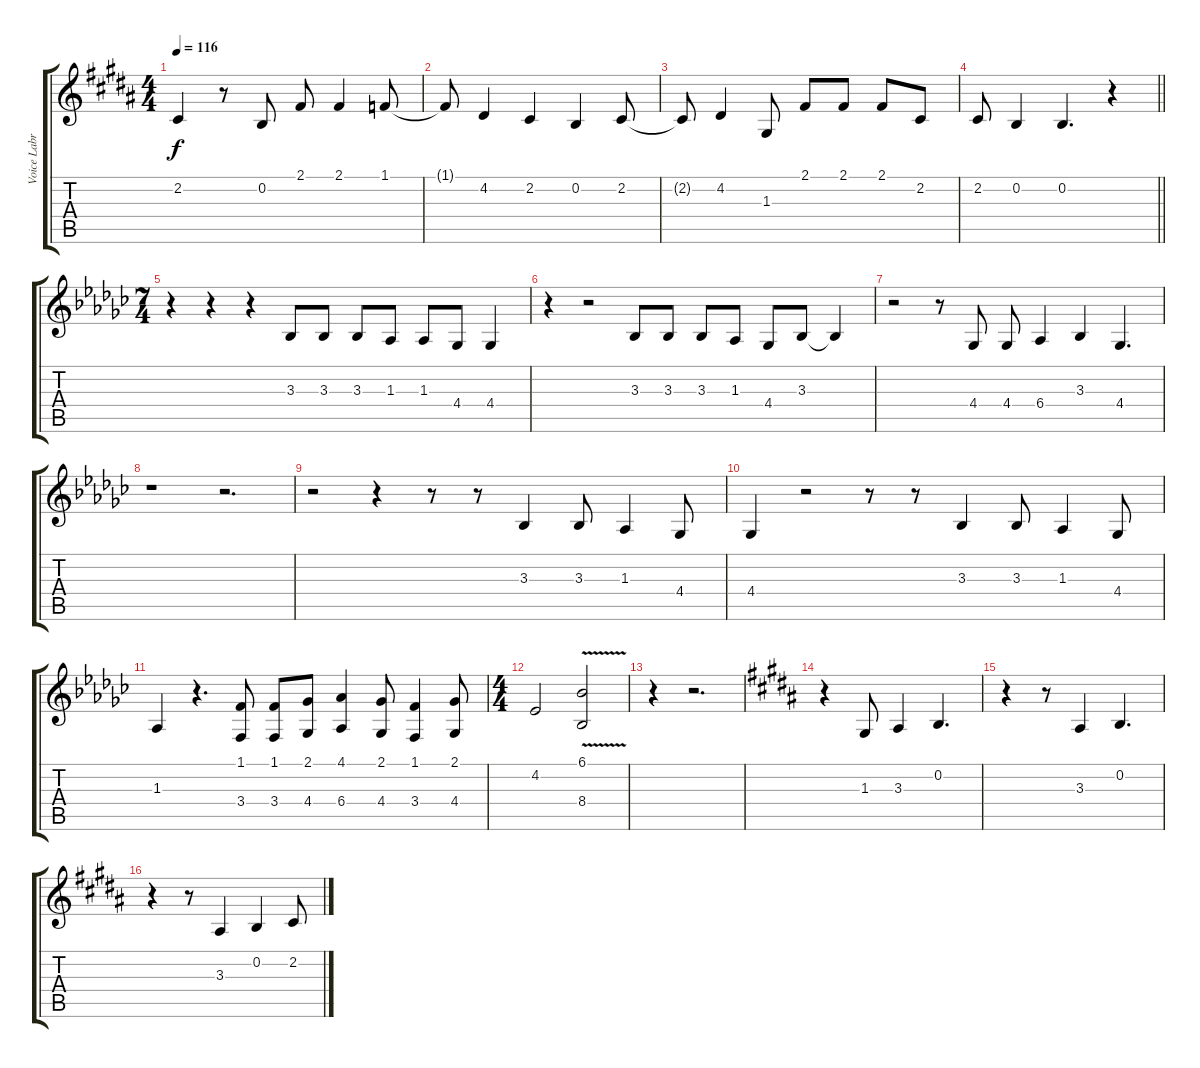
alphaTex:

\track ("Voice Labrie" "Voice Labr") {instrument altosax}
\staff {score tabs}
\tuning (E4 B3 G3 D3 A2 E2) {hide}
\ts (4 4)
\tempo 116
\clef g2
\ks g#minor
2.2{t}.4{dy f} r.8 0.2.8 2.1.8 2.1.4 1.1.8 |
1.1{t}.8 4.2.4 2.2.4 0.2.4 2.2.8 |
2.2{t}.8 4.2.4 1.3.8 2.1.8 2.1.8 2.1.8 2.2.8 |
\barLineRight lightlight
2.2.8 0.2.4 0.2.4{d} r.4 |
\ts (7 4)
\ks gb
r.4 r.4 r.4 3.3.8 3.3.8 3.3.8 1.3.8 1.3.8 4.4.8 4.4.4 |
r.4 r.2 3.3.8 3.3.8 3.3.8 1.3.8 4.4.8 3.3.8 3.3{t}.4 |
r.2 r.8 4.4.8 4.4.8 6.4.4 3.3.4 4.4.4{d} |
r.1 r.2{d} |
r.2 r.4 r.8 r.8 3.3.4 3.3.8 1.3.4 4.4.8 |
4.4.4 r.2 r.8 r.8 3.3.4 3.3.8 1.3.4 4.4.8 |
1.3.4 r.4{d} (1.1 3.4).8 (1.1 3.4).8 (2.1 4.4).8 (4.1 6.4).4 (2.1 4.4).8 (1.1 3.4).4 (2.1 4.4).8 |
\ts (4 4)
4.2.2 (6.1{v} 8.4).2 |
r.4 r.2{d} |
\ks b
r.4 1.3.8 3.3.4 0.2.4{d} |
\ks g#minor
r.4 r.8 3.3.4 0.2.4{d} |
r.4 r.8 3.3.4 0.2.4 2.2.8
